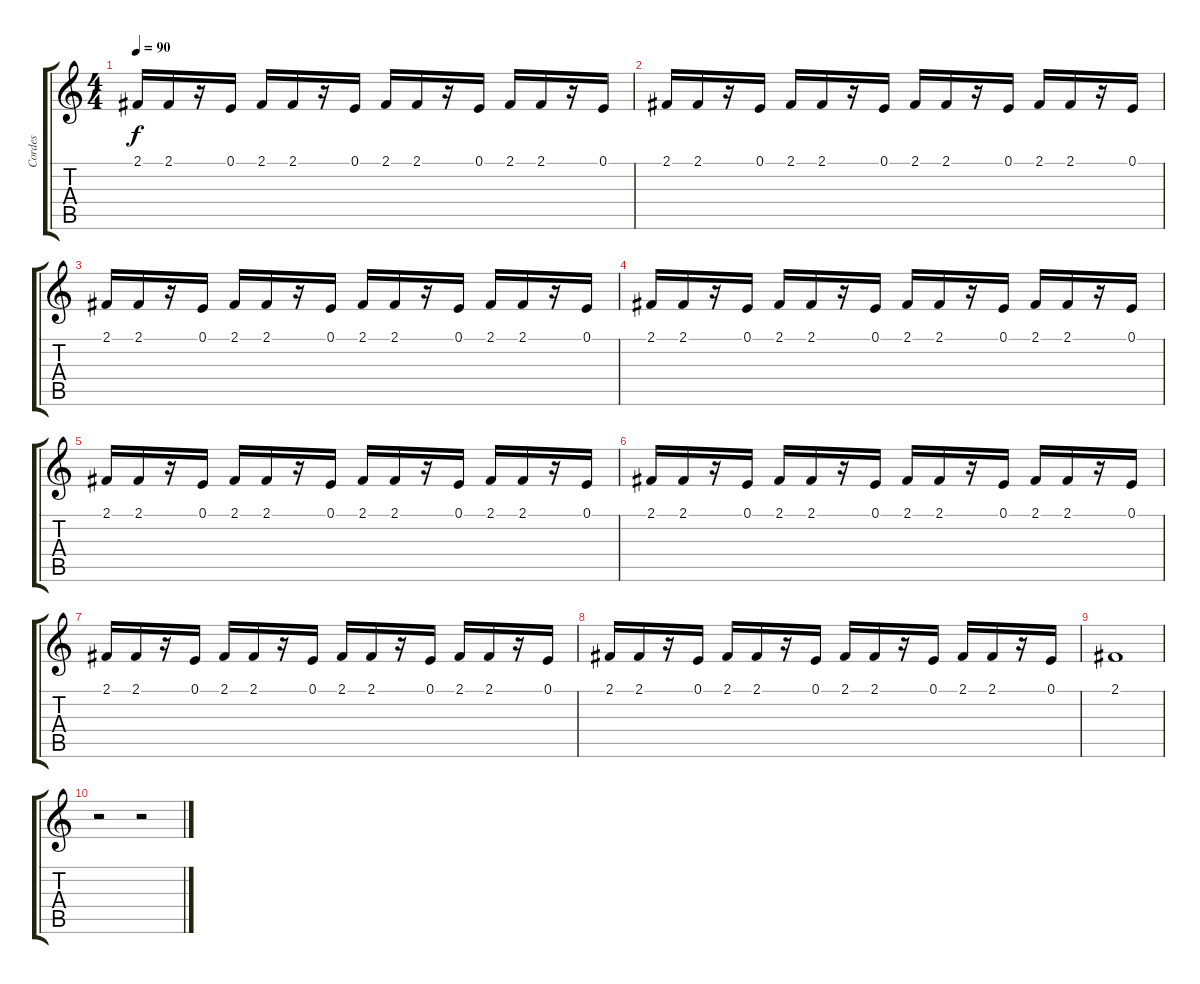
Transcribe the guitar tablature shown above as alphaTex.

\track ("Cordes" "Cordes") {instrument synthstrings1}
\staff {score tabs}
\tuning (E4 B3 G3 D3 A2 E2) {hide}
\ts (4 4)
\section ("" "")
\tempo 90
\clef g2
\ks c
2.1.16{dy f volume 7} 2.1.16 r.16 0.1.16 2.1.16{volume 9} 2.1.16 r.16 0.1.16 2.1.16 2.1.16 r.16 0.1.16 2.1.16 2.1.16 r.16 0.1.16 |
2.1.16 2.1.16 r.16 0.1.16 2.1.16 2.1.16 r.16 0.1.16 2.1.16 2.1.16 r.16 0.1.16 2.1.16 2.1.16 r.16 0.1.16 |
2.1.16 2.1.16 r.16 0.1.16 2.1.16 2.1.16 r.16 0.1.16 2.1.16 2.1.16 r.16 0.1.16 2.1.16 2.1.16 r.16 0.1.16 |
2.1.16 2.1.16 r.16 0.1.16 2.1.16 2.1.16 r.16 0.1.16 2.1.16 2.1.16 r.16 0.1.16 2.1.16 2.1.16 r.16 0.1.16 |
2.1.16{volume 15} 2.1.16 r.16 0.1.16 2.1.16 2.1.16 r.16 0.1.16 2.1.16 2.1.16 r.16 0.1.16 2.1.16 2.1.16 r.16 0.1.16 |
2.1.16 2.1.16 r.16 0.1.16 2.1.16 2.1.16 r.16 0.1.16 2.1.16 2.1.16 r.16 0.1.16 2.1.16 2.1.16 r.16 0.1.16 |
2.1.16 2.1.16 r.16 0.1.16 2.1.16 2.1.16 r.16 0.1.16 2.1.16 2.1.16 r.16 0.1.16 2.1.16 2.1.16 r.16 0.1.16 |
2.1.16{volume 8} 2.1.16 r.16 0.1.16 2.1.16 2.1.16 r.16 0.1.16 2.1.16 2.1.16 r.16 0.1.16 2.1.16 2.1.16 r.16 0.1.16 |
2.1.1{volume 0} |
r.2{volume 0} r.2{volume 13}
